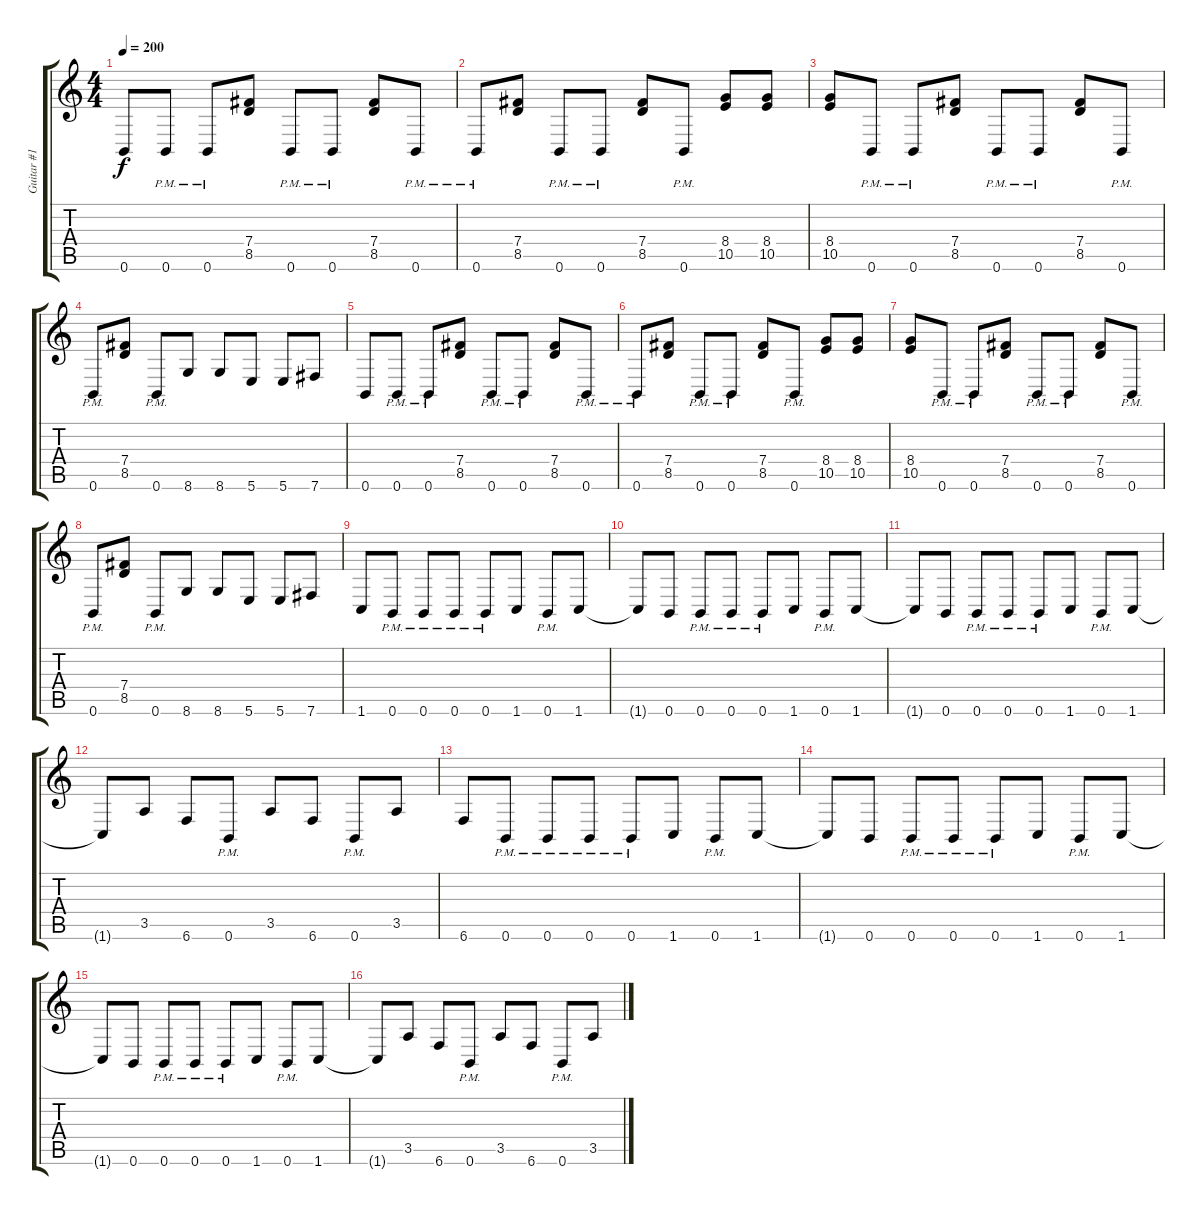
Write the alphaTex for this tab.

\track ("Guitar #1 [Zach Johnson]" "Guitar #1 ") {instrument distortionguitar}
\staff {score tabs}
\tuning (Db4 Ab3 E3 B2 Gb2 B1) {hide}
\ts (4 4)
\tempo 200
\clef g2
\ks c
0.6.8{dy f} 0.6{pm}.8 0.6{pm}.8 (7.4 8.5).8 0.6{pm}.8 0.6{pm}.8 (7.4 8.5).8 0.6{pm}.8 |
0.6{pm}.8 (7.4 8.5).8 0.6{pm}.8 0.6{pm}.8 (7.4 8.5).8 0.6{pm}.8 (8.4 10.5).8 (8.4 10.5).8 |
(8.4 10.5).8 0.6{pm}.8 0.6{pm}.8 (7.4 8.5).8 0.6{pm}.8 0.6{pm}.8 (7.4 8.5).8 0.6{pm}.8 |
0.6{pm}.8 (7.4 8.5).8 0.6{pm}.8 8.6.8 8.6.8 5.6.8 5.6.8 7.6.8 |
0.6.8 0.6{pm}.8 0.6{pm}.8 (7.4 8.5).8 0.6{pm}.8 0.6{pm}.8 (7.4 8.5).8 0.6{pm}.8 |
0.6{pm}.8 (7.4 8.5).8 0.6{pm}.8 0.6{pm}.8 (7.4 8.5).8 0.6{pm}.8 (8.4 10.5).8 (8.4 10.5).8 |
(8.4 10.5).8 0.6{pm}.8 0.6{pm}.8 (7.4 8.5).8 0.6{pm}.8 0.6{pm}.8 (7.4 8.5).8 0.6{pm}.8 |
0.6{pm}.8 (7.4 8.5).8 0.6{pm}.8 8.6.8 8.6.8 5.6.8 5.6.8 7.6.8 |
1.6.8 0.6{pm}.8 0.6{pm}.8 0.6{pm}.8 0.6{pm}.8 1.6.8 0.6{pm}.8 1.6.8 |
1.6{t}.8 0.6.8 0.6{pm}.8 0.6{pm}.8 0.6{pm}.8 1.6.8 0.6{pm}.8 1.6.8 |
1.6{t}.8 0.6.8 0.6{pm}.8 0.6{pm}.8 0.6{pm}.8 1.6.8 0.6{pm}.8 1.6.8 |
1.6{t}.8 3.5.8 6.6.8 0.6{pm}.8 3.5.8 6.6.8 0.6{pm}.8 3.5.8 |
6.6.8 0.6{pm}.8 0.6{pm}.8 0.6{pm}.8 0.6{pm}.8 1.6.8 0.6{pm}.8 1.6.8 |
1.6{t}.8 0.6.8 0.6{pm}.8 0.6{pm}.8 0.6{pm}.8 1.6.8 0.6{pm}.8 1.6.8 |
1.6{t}.8 0.6.8 0.6{pm}.8 0.6{pm}.8 0.6{pm}.8 1.6.8 0.6{pm}.8 1.6.8 |
1.6{t}.8 3.5.8 6.6.8 0.6{pm}.8 3.5.8 6.6.8 0.6{pm}.8 3.5.8
